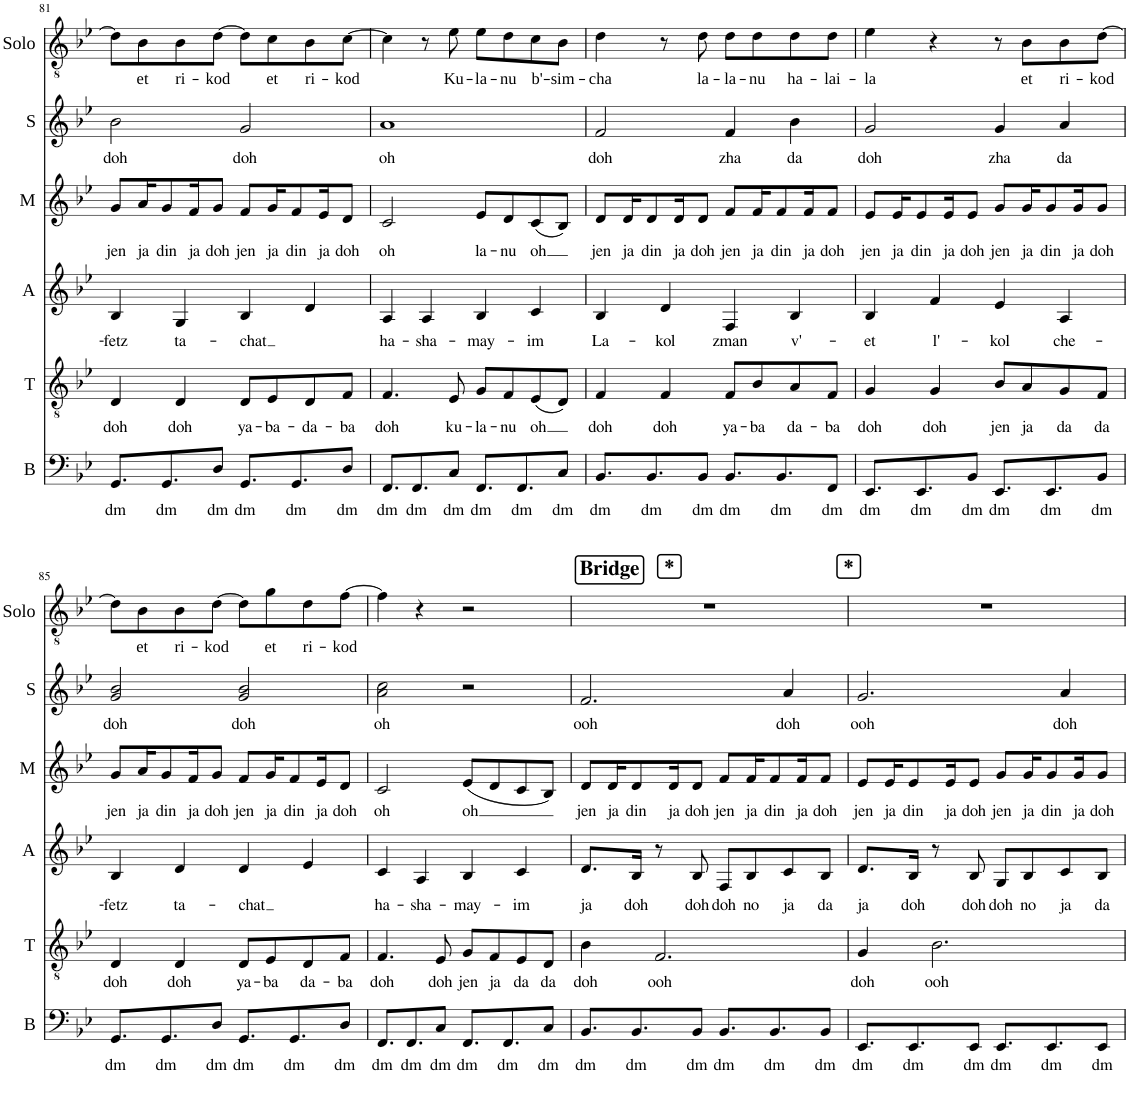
**kern	**text	**kern	**text	**kern	**text	**kern	**text	**kern	**text	**kern	**text
*part6	*part6	*part5	*part5	*part4	*part4	*part3	*part3	*part2	*part2	*part1	*part1
*staff6	*staff6	*staff5	*staff5	*staff4	*staff4	*staff3	*staff3	*staff2	*staff2	*staff1	*staff1
*I"Bass	*	*I"Tenor	*	*I"Alto	*	*I"Mezzo	*	*I"Soprano	*	*I"Solo	*
*I'B	*	*I'T	*	*I'A	*	*I'M	*	*I'S	*	*I'Solo	*
!!LO:PB:g=z
*clefF4	*	*clefGv2	*	*clefG2	*	*clefG2	*	*clefG2	*	*clefGv2	*
*k[b-e-]	*	*k[b-e-]	*	*k[b-e-]	*	*k[b-e-]	*	*k[b-e-]	*	*k[b-e-]	*
*M4/4	*	*M4/4	*	*M4/4	*	*M4/4	*	*M4/4	*	*M4/4	*
=81	=81	=81	=81	=81	=81	=81	=81	=81	=81	=81	=81
!	!LO:LY:b	!	!LO:LY:b	!	!LO:LY:b	!	!LO:LY:b	!	!LO:LY:b	!	!
8.GG/L	dm	4D/	doh	4B-/	-fetz	8g/L	jen	2b-\	doh	8d\L]	.
!	!	!	!	!	!	!	!LO:LY:b	!	!	!	!LO:LY:b
.	.	.	.	.	.	16a/K	ja	.	.	8B-\	et
!	!LO:LY:b	!	!	!	!	!	!LO:LY:b	!	!	!	!
8.GG/	dm	.	.	.	.	8g/	din	.	.	.	.
!	!	!	!LO:LY:b	!	!LO:LY:b	!	!	!	!	!	!LO:LY:b
.	.	4D/	doh	4G/	ta-	.	.	.	.	8B-\	ri-
!	!	!	!	!	!	!	!LO:LY:b	!	!	!	!
.	.	.	.	.	.	16f/K	ja	.	.	.	.
!	!LO:LY:b	!	!	!	!	!	!LO:LY:b	!	!	!	!LO:LY:b
8D/J	dm	.	.	.	.	8g/J	doh	.	.	[8d\J	-kod
!	!LO:LY:b	!	!LO:LY:b	!	!LO:LY:b	!	!LO:LY:b	!	!LO:LY:b	!	!
8.GG/L	dm	8D/L	ya-	4B-/	-chat	8f/L	jen	2g/	doh	8d\L]	.
!	!	!	!LO:LY:b	!	!	!	!LO:LY:b	!	!	!	!LO:LY:b
.	.	8E-/	-ba-	.	.	16g/K	ja	.	.	8c\	et
!	!LO:LY:b	!	!	!	!	!	!LO:LY:b	!	!	!	!
8.GG/	dm	.	.	.	.	8f/	din	.	.	.	.
!	!	!	!LO:LY:b	!	!	!	!	!	!	!	!LO:LY:b
.	.	8D/	-da-	4d/	.	.	.	.	.	8B-\	ri-
!	!	!	!	!	!	!	!LO:LY:b	!	!	!	!
.	.	.	.	.	.	16e-/K	ja	.	.	.	.
!	!LO:LY:b	!	!LO:LY:b	!	!	!	!LO:LY:b	!	!	!	!LO:LY:b
8D/J	dm	8F/J	-ba	.	.	8d/J	doh	.	.	[8c\J	-kod
=82	=82	=82	=82	=82	=82	=82	=82	=82	=82	=82	=82
!	!LO:LY:b	!	!LO:LY:b	!	!LO:LY:b	!	!LO:LY:b	!	!LO:LY:b	!	!
8.FF/L	dm	4.F/	doh	4A/	ha-	2c/	oh	1a	oh	4c\]	.
!	!LO:LY:b	!	!	!	!	!	!	!	!	!	!
8.FF/	dm	.	.	.	.	.	.	.	.	.	.
!	!	!	!	!	!LO:LY:b	!	!	!	!	!	!
.	.	.	.	4A/	-sha-	.	.	.	.	8r	.
!	!LO:LY:b	!	!LO:LY:b	!	!	!	!	!	!	!	!LO:LY:b
8C/J	dm	8E-/	ku-	.	.	.	.	.	.	8e-\	Ku-
!	!LO:LY:b	!	!LO:LY:b	!	!LO:LY:b	!	!LO:LY:b	!	!	!	!LO:LY:b
8.FF/L	dm	8G/L	-la-	4B-/	-may-	8e-/L	la-	.	.	8e-\L	-la-
!	!	!	!LO:LY:b	!	!	!	!LO:LY:b	!	!	!	!LO:LY:b
.	.	8F/	-nu	.	.	8d/	-nu	.	.	8d\	-nu
!	!LO:LY:b	!	!	!	!	!	!	!	!	!	!
8.FF/	dm	.	.	.	.	.	.	.	.	.	.
!	!	!	!LO:LY:b	!	!LO:LY:b	!	!LO:LY:b	!	!	!	!LO:LY:b
.	.	(8E-/	oh	4c/	-im	(8c/	oh	.	.	8c\	b'-
!	!LO:LY:b	!	!	!	!	!	!	!	!	!	!LO:LY:b
8C/J	dm	8D/J)	.	.	.	8B-/J)	.	.	.	8B-\J	-sim-
=83	=83	=83	=83	=83	=83	=83	=83	=83	=83	=83	=83
!	!LO:LY:b	!	!LO:LY:b	!	!LO:LY:b	!	!LO:LY:b	!	!LO:LY:b	!	!LO:LY:b
8.BB-/L	dm	4F/	doh	4B-/	La-	8d/L	jen	2f/	doh	4d\	-cha
!	!	!	!	!	!	!	!LO:LY:b	!	!	!	!
.	.	.	.	.	.	16d/K	ja	.	.	.	.
!	!LO:LY:b	!	!	!	!	!	!LO:LY:b	!	!	!	!
8.BB-/	dm	.	.	.	.	8d/	din	.	.	.	.
!	!	!	!LO:LY:b	!	!LO:LY:b	!	!	!	!	!	!
.	.	4F/	doh	4d/	-kol	.	.	.	.	8r	.
!	!	!	!	!	!	!	!LO:LY:b	!	!	!	!
.	.	.	.	.	.	16d/K	ja	.	.	.	.
!	!LO:LY:b	!	!	!	!	!	!LO:LY:b	!	!	!	!LO:LY:b
8BB-/J	dm	.	.	.	.	8d/J	doh	.	.	8d\	la-
!	!LO:LY:b	!	!LO:LY:b	!	!LO:LY:b	!	!LO:LY:b	!	!LO:LY:b	!	!LO:LY:b
8.BB-/L	dm	8F/L	ya-	4F/	zman	8f/L	jen	4f/	zha	8d\L	-la-
!	!	!	!LO:LY:b	!	!	!	!LO:LY:b	!	!	!	!LO:LY:b
.	.	8B-/	-ba	.	.	16f/K	ja	.	.	8d\	-nu
!	!LO:LY:b	!	!	!	!	!	!LO:LY:b	!	!	!	!
8.BB-/	dm	.	.	.	.	8f/	din	.	.	.	.
!	!	!	!LO:LY:b	!	!LO:LY:b	!	!	!	!LO:LY:b	!	!LO:LY:b
.	.	8A/	da-	4B-/	v'-	.	.	4b-\	da	8d\	ha-
!	!	!	!	!	!	!	!LO:LY:b	!	!	!	!
.	.	.	.	.	.	16f/K	ja	.	.	.	.
!	!LO:LY:b	!	!LO:LY:b	!	!	!	!LO:LY:b	!	!	!	!LO:LY:b
8FF/J	dm	8F/J	-ba	.	.	8f/J	doh	.	.	8d\J	-lai-
=84	=84	=84	=84	=84	=84	=84	=84	=84	=84	=84	=84
!	!LO:LY:b	!	!LO:LY:b	!	!LO:LY:b	!	!LO:LY:b	!	!LO:LY:b	!	!LO:LY:b
8.EE-/L	dm	4G/	doh	4B-/	-et	8e-/L	jen	2g/	doh	4e-\	-la
!	!	!	!	!	!	!	!LO:LY:b	!	!	!	!
.	.	.	.	.	.	16e-/K	ja	.	.	.	.
!	!LO:LY:b	!	!	!	!	!	!LO:LY:b	!	!	!	!
8.EE-/	dm	.	.	.	.	8e-/	din	.	.	.	.
!	!	!	!LO:LY:b	!	!LO:LY:b	!	!	!	!	!	!
.	.	4G/	doh	4f/	l'-	.	.	.	.	4r	.
!	!	!	!	!	!	!	!LO:LY:b	!	!	!	!
.	.	.	.	.	.	16e-/K	ja	.	.	.	.
!	!LO:LY:b	!	!	!	!	!	!LO:LY:b	!	!	!	!
8BB-/J	dm	.	.	.	.	8e-/J	doh	.	.	.	.
!	!LO:LY:b	!	!LO:LY:b	!	!LO:LY:b	!	!LO:LY:b	!	!LO:LY:b	!	!
8.EE-/L	dm	8B-/L	jen	4e-/	-kol	8g/L	jen	4g/	zha	8r	.
!	!	!	!LO:LY:b	!	!	!	!LO:LY:b	!	!	!	!LO:LY:b
.	.	8A/	ja	.	.	16g/K	ja	.	.	8B-\L	et
!	!LO:LY:b	!	!	!	!	!	!LO:LY:b	!	!	!	!
8.EE-/	dm	.	.	.	.	8g/	din	.	.	.	.
!	!	!	!LO:LY:b	!	!LO:LY:b	!	!	!	!LO:LY:b	!	!LO:LY:b
.	.	8G/	da	4A/	che-	.	.	4a/	da	8B-\	ri-
!	!	!	!	!	!	!	!LO:LY:b	!	!	!	!
.	.	.	.	.	.	16g/K	ja	.	.	.	.
!	!LO:LY:b	!	!LO:LY:b	!	!	!	!LO:LY:b	!	!	!	!LO:LY:b
8BB-/J	dm	8F/J	da	.	.	8g/J	doh	.	.	[8d\J	-kod
!!LO:LB:g=z
=85	=85	=85	=85	=85	=85	=85	=85	=85	=85	=85	=85
!	!LO:LY:b	!	!LO:LY:b	!	!LO:LY:b	!	!LO:LY:b	!	!LO:LY:b	!	!
8.GG/L	dm	4D/	doh	4B-/	-fetz	8g/L	jen	2g/ 2b-/	doh	8d\L]	.
!	!	!	!	!	!	!	!LO:LY:b	!	!	!	!LO:LY:b
.	.	.	.	.	.	16a/K	ja	.	.	8B-\	et
!	!LO:LY:b	!	!	!	!	!	!LO:LY:b	!	!	!	!
8.GG/	dm	.	.	.	.	8g/	din	.	.	.	.
!	!	!	!LO:LY:b	!	!LO:LY:b	!	!	!	!	!	!LO:LY:b
.	.	4D/	doh	4d/	ta-	.	.	.	.	8B-\	ri-
!	!	!	!	!	!	!	!LO:LY:b	!	!	!	!
.	.	.	.	.	.	16f/K	ja	.	.	.	.
!	!LO:LY:b	!	!	!	!	!	!LO:LY:b	!	!	!	!LO:LY:b
8D/J	dm	.	.	.	.	8g/J	doh	.	.	[8d\J	-kod
!	!LO:LY:b	!	!LO:LY:b	!	!LO:LY:b	!	!LO:LY:b	!	!LO:LY:b	!	!
8.GG/L	dm	8D/L	ya-	4d/	-chat	8f/L	jen	2g/ 2b-/	doh	8d\L]	.
!	!	!	!LO:LY:b	!	!	!	!LO:LY:b	!	!	!	!LO:LY:b
.	.	8E-/	-ba	.	.	16g/K	ja	.	.	8g\	et
!	!LO:LY:b	!	!	!	!	!	!LO:LY:b	!	!	!	!
8.GG/	dm	.	.	.	.	8f/	din	.	.	.	.
!	!	!	!LO:LY:b	!	!	!	!	!	!	!	!LO:LY:b
.	.	8D/	da-	4e-/	.	.	.	.	.	8d\	ri-
!	!	!	!	!	!	!	!LO:LY:b	!	!	!	!
.	.	.	.	.	.	16e-/K	ja	.	.	.	.
!	!LO:LY:b	!	!LO:LY:b	!	!	!	!LO:LY:b	!	!	!	!LO:LY:b
8D/J	dm	8F/J	-ba	.	.	8d/J	doh	.	.	[8f\J	-kod
=86	=86	=86	=86	=86	=86	=86	=86	=86	=86	=86	=86
!	!LO:LY:b	!	!LO:LY:b	!	!LO:LY:b	!	!LO:LY:b	!	!LO:LY:b	!	!
8.FF/L	dm	4.F/	doh	4c/	ha-	2c/	oh	2a\ 2cc\	oh	4f\]	.
!	!LO:LY:b	!	!	!	!	!	!	!	!	!	!
8.FF/	dm	.	.	.	.	.	.	.	.	.	.
!	!	!	!	!	!LO:LY:b	!	!	!	!	!	!
.	.	.	.	4A/	-sha-	.	.	.	.	4r	.
!	!LO:LY:b	!	!LO:LY:b	!	!	!	!	!	!	!	!
8C/J	dm	8E-/	doh	.	.	.	.	.	.	.	.
!	!LO:LY:b	!	!LO:LY:b	!	!LO:LY:b	!	!LO:LY:b	!	!	!	!
8.FF/L	dm	8G/L	jen	4B-/	-may-	(8e-/L	oh	2r	.	2r	.
!	!	!	!LO:LY:b	!	!	!	!	!	!	!	!
.	.	8F/	ja	.	.	8d/	.	.	.	.	.
!	!LO:LY:b	!	!	!	!	!	!	!	!	!	!
8.FF/	dm	.	.	.	.	.	.	.	.	.	.
!	!	!	!LO:LY:b	!	!LO:LY:b	!	!	!	!	!	!
.	.	8E-/	da	4c/	-im	8c/	.	.	.	.	.
!	!LO:LY:b	!	!LO:LY:b	!	!	!	!	!	!	!	!
8C/J	dm	8D/J	da	.	.	8B-/J)	.	.	.	.	.
!!LO:REH:place=s1:a:B:cj:fs=14:t=*
=87	=87	=87	=87	=87	=87	=87	=87	=87	=87	=87	=87
!	!	!	!	!	!	!	!	!	!	!LO:TX:a:B:t=Bridge	!
!	!LO:LY:b	!	!LO:LY:b	!	!LO:LY:b	!	!LO:LY:b	!	!LO:LY:b	!	!
8.BB-/L	dm	4B-\	doh	8.d/L	ja	8d/L	jen	2.f/	ooh	1r	.
!	!	!	!	!	!	!	!LO:LY:b	!	!	!	!
.	.	.	.	.	.	16d/K	ja	.	.	.	.
!	!LO:LY:b	!	!	!	!LO:LY:b	!	!LO:LY:b	!	!	!	!
8.BB-/	dm	.	.	16B-/Jk	doh	8d/	din	.	.	.	.
!	!	!	!LO:LY:b	!	!	!	!	!	!	!	!
.	.	2.F/	ooh	8r	.	.	.	.	.	.	.
!	!	!	!	!	!	!	!LO:LY:b	!	!	!	!
.	.	.	.	.	.	16d/K	ja	.	.	.	.
!	!LO:LY:b	!	!	!	!LO:LY:b	!	!LO:LY:b	!	!	!	!
8BB-/J	dm	.	.	8B-/	doh	8d/J	doh	.	.	.	.
!	!LO:LY:b	!	!	!	!LO:LY:b	!	!LO:LY:b	!	!	!	!
8.BB-/L	dm	.	.	8F/L	doh	8f/L	jen	.	.	.	.
!	!	!	!	!	!LO:LY:b	!	!LO:LY:b	!	!	!	!
.	.	.	.	8B-/	no	16f/K	ja	.	.	.	.
!	!LO:LY:b	!	!	!	!	!	!LO:LY:b	!	!	!	!
8.BB-/	dm	.	.	.	.	8f/	din	.	.	.	.
!	!	!	!	!	!LO:LY:b	!	!	!	!LO:LY:b	!	!
.	.	.	.	8c/	ja	.	.	4a/	doh	.	.
!	!	!	!	!	!	!	!LO:LY:b	!	!	!	!
.	.	.	.	.	.	16f/K	ja	.	.	.	.
!	!LO:LY:b	!	!	!	!LO:LY:b	!	!LO:LY:b	!	!	!	!
8BB-/J	dm	.	.	8B-/J	da	8f/J	doh	.	.	.	.
!!LO:REH:place=s1:a:B:cj:fs=14:t=*
=88	=88	=88	=88	=88	=88	=88	=88	=88	=88	=88	=88
!	!LO:LY:b	!	!LO:LY:b	!	!LO:LY:b	!	!LO:LY:b	!	!LO:LY:b	!	!
8.EE-/L	dm	4G/	doh	8.d/L	ja	8e-/L	jen	2.g/	ooh	1r	.
!	!	!	!	!	!	!	!LO:LY:b	!	!	!	!
.	.	.	.	.	.	16e-/K	ja	.	.	.	.
!	!LO:LY:b	!	!	!	!LO:LY:b	!	!LO:LY:b	!	!	!	!
8.EE-/	dm	.	.	16B-/Jk	doh	8e-/	din	.	.	.	.
!	!	!	!LO:LY:b	!	!	!	!	!	!	!	!
.	.	2.B-\	ooh	8r	.	.	.	.	.	.	.
!	!	!	!	!	!	!	!LO:LY:b	!	!	!	!
.	.	.	.	.	.	16e-/K	ja	.	.	.	.
!	!LO:LY:b	!	!	!	!LO:LY:b	!	!LO:LY:b	!	!	!	!
8EE-/J	dm	.	.	8B-/	doh	8e-/J	doh	.	.	.	.
!	!LO:LY:b	!	!	!	!LO:LY:b	!	!LO:LY:b	!	!	!	!
8.EE-/L	dm	.	.	8G/L	doh	8g/L	jen	.	.	.	.
!	!	!	!	!	!LO:LY:b	!	!LO:LY:b	!	!	!	!
.	.	.	.	8B-/	no	16g/K	ja	.	.	.	.
!	!LO:LY:b	!	!	!	!	!	!LO:LY:b	!	!	!	!
8.EE-/	dm	.	.	.	.	8g/	din	.	.	.	.
!	!	!	!	!	!LO:LY:b	!	!	!	!LO:LY:b	!	!
.	.	.	.	8c/	ja	.	.	4a/	doh	.	.
!	!	!	!	!	!	!	!LO:LY:b	!	!	!	!
.	.	.	.	.	.	16g/K	ja	.	.	.	.
!	!LO:LY:b	!	!	!	!LO:LY:b	!	!LO:LY:b	!	!	!	!
8EE-/J	dm	.	.	8B-/J	da	8g/J	doh	.	.	.	.
=	=	=	=	=	=	=	=	=	=	=	=
*-	*-	*-	*-	*-	*-	*-	*-	*-	*-	*-	*-
